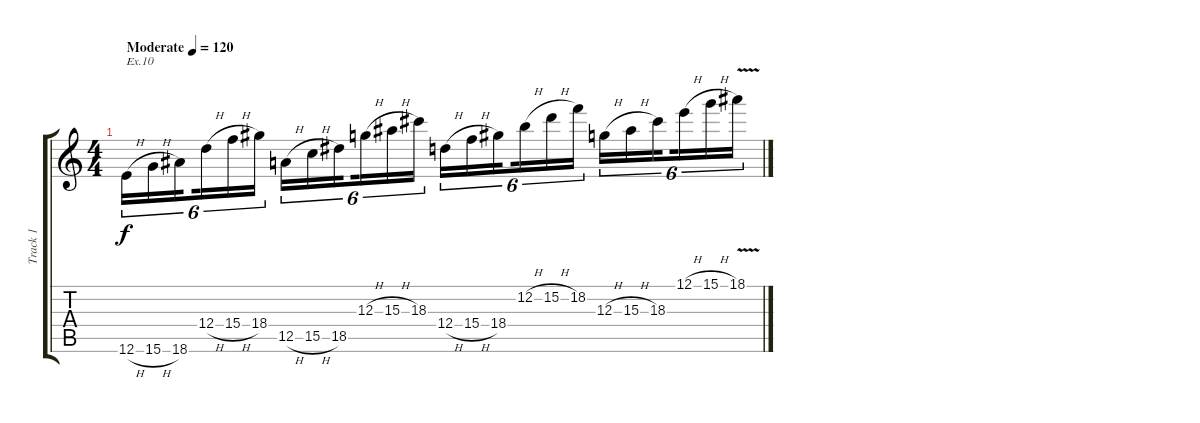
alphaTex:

\track ("Track 1" "Track 1") {instrument acousticguitarsteel}
\staff {score tabs}
\tuning (E4 B3 G3 D3 A2 E2) {hide}
\ts (4 4)
\tempo (120 "Moderate")
\clef g2
\ks c
12.6{h}.16{tu (6 4) txt "Ex.10" dy f instrument acousticguitarsteel} 15.6{h}.16{tu (6 4)} 18.6.16{tu (6 4) beam splitsecondary} 12.4{h}.16{tu (6 4)} 15.4{h}.16{tu (6 4)} 18.4.16{tu (6 4)} 12.5{h}.16{tu (6 4)} 15.5{h}.16{tu (6 4)} 18.5.16{tu (6 4) beam splitsecondary} 12.3{h}.16{tu (6 4)} 15.3{h}.16{tu (6 4)} 18.3.16{tu (6 4)} 12.4{h}.16{tu (6 4)} 15.4{h}.16{tu (6 4)} 18.4.16{tu (6 4) beam splitsecondary} 12.2{h}.16{tu (6 4)} 15.2{h}.16{tu (6 4)} 18.2.16{tu (6 4)} 12.3{h}.16{tu (6 4)} 15.3{h}.16{tu (6 4)} 18.3.16{tu (6 4) beam splitsecondary} 12.1{h}.16{tu (6 4)} 15.1{h}.16{tu (6 4)} 18.1{v}.16{tu (6 4)}
